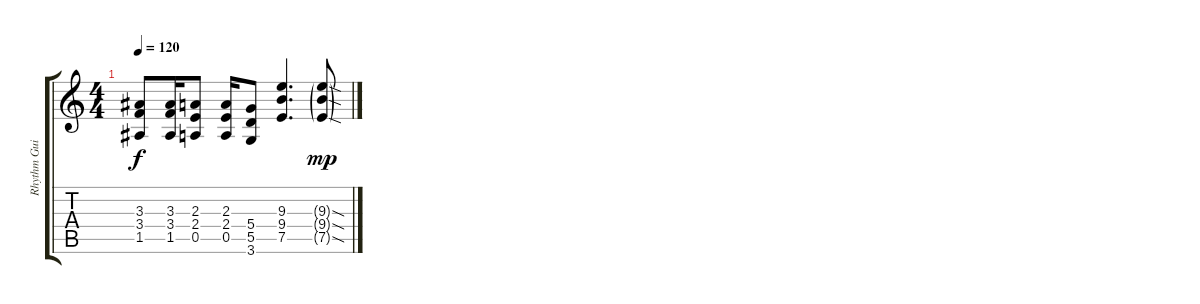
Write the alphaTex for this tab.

\track ("Rhythm Guitar" "Rhythm Gui") {instrument distortionguitar}
\staff {score tabs}
\tuning (E4 B3 G3 D3 A2 E2) {hide}
\ts (4 4)
\tempo 120
\clef g2
\ks c
(3.3 3.4 1.5).8{dy f} (3.3 3.4 1.5).16 (2.3 2.4 0.5).8 (2.3 2.4 0.5).16 (5.4 5.5 3.6).8 (9.3 9.4 7.5).4{d} (9.3{sod g} 9.4{sod g} 7.5{sod g}).8{dy mp}
